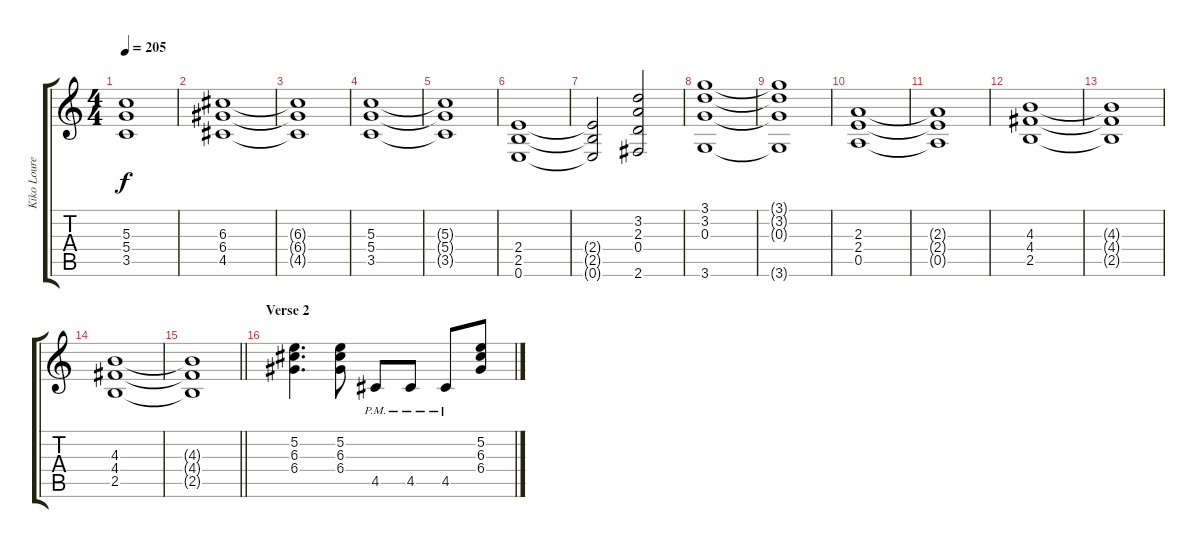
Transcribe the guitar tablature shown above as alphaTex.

\track ("Kiko Loureiro" "Kiko Loure") {instrument distortionguitar}
\staff {score tabs}
\tuning (E4 B3 G3 D3 A2 E2) {hide}
\ts (4 4)
\tempo 205
\clef g2
\ks c
(5.3{t} 5.4{t} 3.5{t}).1{dy f} |
(6.3 6.4 4.5).1 |
(6.3{t} 6.4{t} 4.5{t}).1 |
(5.3 5.4 3.5).1 |
(5.3{t} 5.4{t} 3.5{t}).1 |
(2.4 2.5 0.6).1 |
(2.4{t} 2.5{t} 0.6{t}).2 (3.2 2.3 0.4 2.6).2 |
(3.1 3.2 0.3 3.6).1 |
(3.1{t} 3.2{t} 0.3{t} 3.6{t}).1 |
(2.3 2.4 0.5).1 |
(2.3{t} 2.4{t} 0.5{t}).1 |
(4.3 4.4 2.5).1 |
(4.3{t} 4.4{t} 2.5{t}).1 |
(4.3 4.4 2.5).1 |
\barLineRight lightlight
(4.3{t} 4.4{t} 2.5{t}).1 |
\section ("" "Verse 2")
(5.2 6.3 6.4).4{d volume 14} (5.2 6.3 6.4).8 4.5{pm}.8 4.5{pm}.8 4.5{pm}.8 (5.2 6.3 6.4).8
